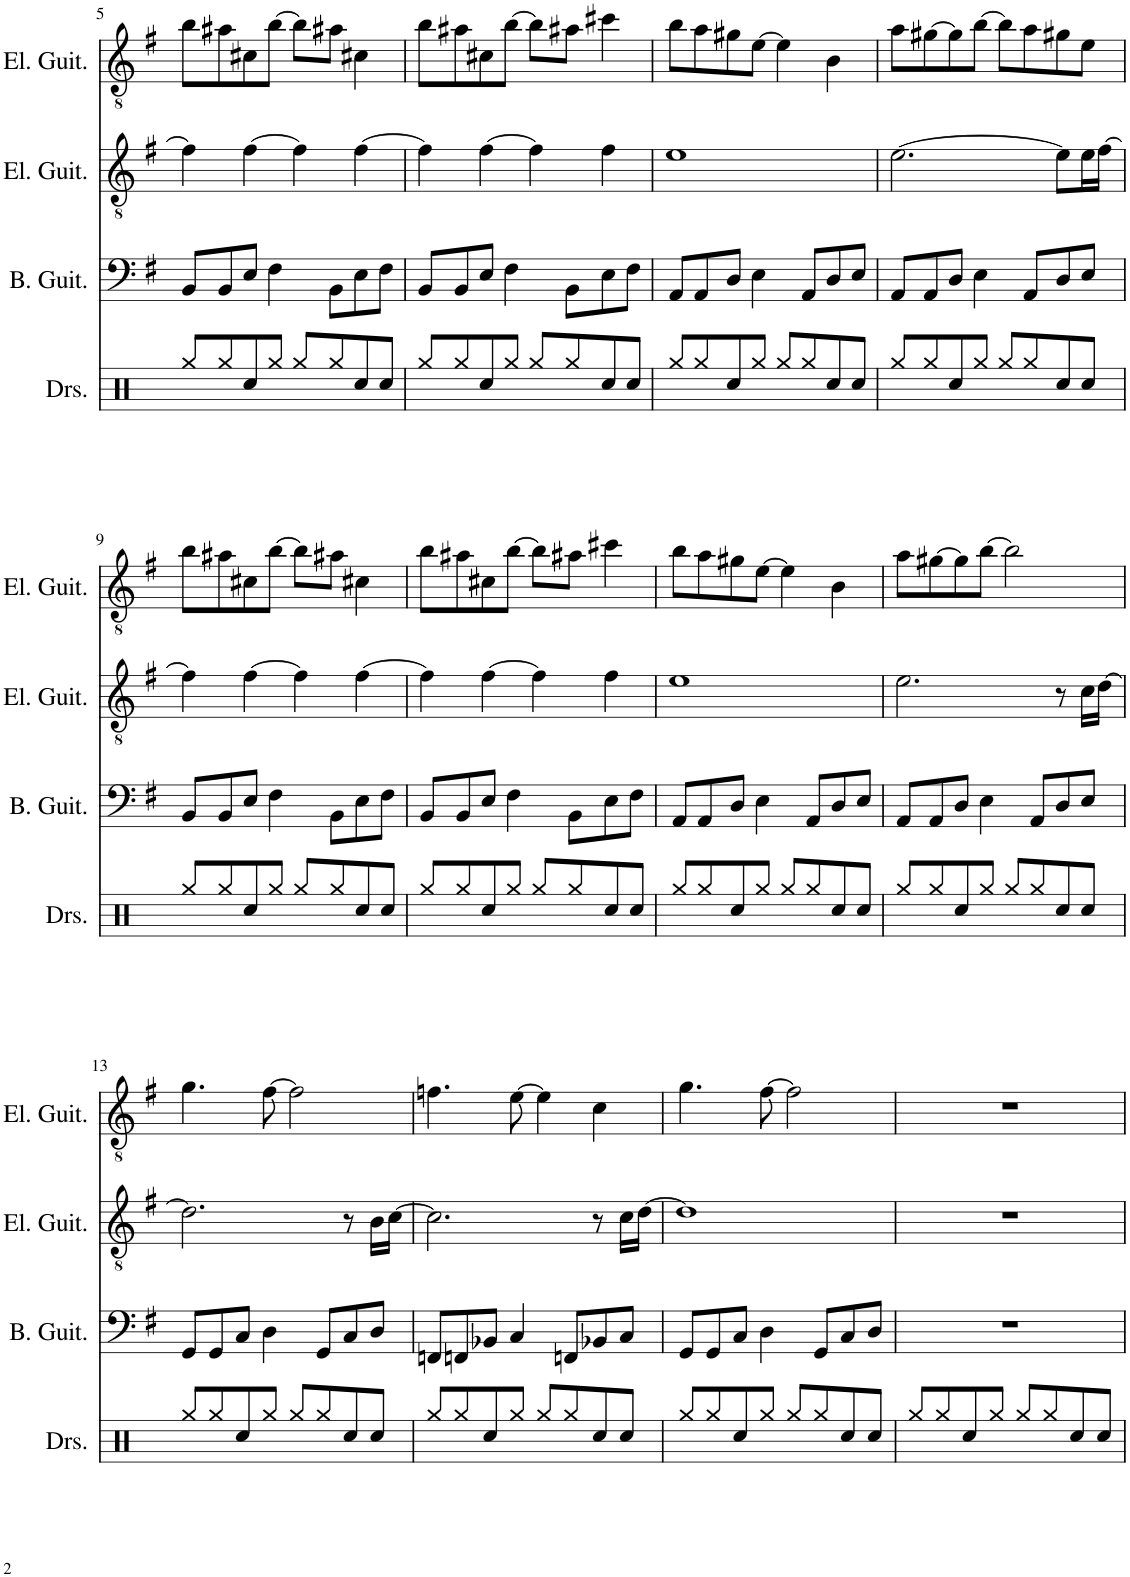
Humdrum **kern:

**kern	**kern	**kern	**kern
*part4	*part3	*part2	*part1
*staff4	*staff3	*staff2	*staff1
*I"Drumset	*I"Bass Guitar	*I"Electric Guitar	*I"Electric Guitar
*I'Drs.	*I'B. Guit.	*I'El. Guit.	*I'El. Guit.
!!LO:PB:g=z
*clefX	*clefF4	*clefGv2	*clefGv2
*	*Trd7c12	*	*
*k[]	*k[f#]	*k[f#]	*k[f#]
*M4/4	*M4/4	*M4/4	*M4/4
=5	=5	=5	=5
8Rgg/L	8BB/L	4f#\]	8b\L
8Rgg/	8BB/	.	8a#X\
8Rcc/	8E/J	[4f#\	8c#X\
8Rgg/J	4F#\	.	[8b\J
8Rgg/L	.	4f#\]	8b\L]
8Rgg/	8BB\L	.	8a#X\J
8Rcc/	8E\	[4f#\	4c#X\
8Rcc/J	8F#\J	.	.
=6	=6	=6	=6
8Rgg/L	8BB/L	4f#\]	8b\L
8Rgg/	8BB/	.	8a#X\
8Rcc/	8E/J	[4f#\	8c#X\
8Rgg/J	4F#\	.	[8b\J
8Rgg/L	.	4f#\]	8b\L]
8Rgg/	8BB\L	.	8a#X\J
8Rcc/	8E\	4f#\	4cc#X\
8Rcc/J	8F#\J	.	.
=7	=7	=7	=7
8Rgg/L	8AA/L	1e	8b\L
8Rgg/	8AA/	.	8a\
8Rcc/	8D/J	.	8g#X\
8Rgg/J	4E\	.	[8e\J
8Rgg/L	.	.	4e\]
8Rgg/	8AA/L	.	.
8Rcc/	8D/	.	4B\
8Rcc/J	8E/J	.	.
=8	=8	=8	=8
8Rgg/L	8AA/L	[2.e\	8a\L
8Rgg/	8AA/	.	[8g#X\
8Rcc/	8D/J	.	8g#\]
8Rgg/J	4E\	.	[8b\J
8Rgg/L	.	.	8b\L]
8Rgg/	8AA/L	.	8a\
8Rcc/	8D/	8e\L]	8g#X\
8Rcc/J	8E/J	16e\L	8e\J
.	.	[16f#\JJ	.
!!LO:LB:g=z
=9	=9	=9	=9
8Rgg/L	8BB/L	4f#\]	8b\L
8Rgg/	8BB/	.	8a#X\
8Rcc/	8E/J	[4f#\	8c#X\
8Rgg/J	4F#\	.	[8b\J
8Rgg/L	.	4f#\]	8b\L]
8Rgg/	8BB\L	.	8a#X\J
8Rcc/	8E\	[4f#\	4c#X\
8Rcc/J	8F#\J	.	.
=10	=10	=10	=10
8Rgg/L	8BB/L	4f#\]	8b\L
8Rgg/	8BB/	.	8a#X\
8Rcc/	8E/J	[4f#\	8c#X\
8Rgg/J	4F#\	.	[8b\J
8Rgg/L	.	4f#\]	8b\L]
8Rgg/	8BB\L	.	8a#X\J
8Rcc/	8E\	4f#\	4cc#X\
8Rcc/J	8F#\J	.	.
=11	=11	=11	=11
8Rgg/L	8AA/L	1e	8b\L
8Rgg/	8AA/	.	8a\
8Rcc/	8D/J	.	8g#X\
8Rgg/J	4E\	.	[8e\J
8Rgg/L	.	.	4e\]
8Rgg/	8AA/L	.	.
8Rcc/	8D/	.	4B\
8Rcc/J	8E/J	.	.
=12	=12	=12	=12
8Rgg/L	8AA/L	2.e\	8a\L
8Rgg/	8AA/	.	[8g#X\
8Rcc/	8D/J	.	8g#\]
8Rgg/J	4E\	.	[8b\J
8Rgg/L	.	.	2b\]
8Rgg/	8AA/L	.	.
8Rcc/	8D/	8r	.
8Rcc/J	8E/J	16c\LL	.
.	.	[16d\JJ	.
!!LO:LB:g=z
=13	=13	=13	=13
8Rgg/L	8GG/L	2.d\]	4.g\
8Rgg/	8GG/	.	.
8Rcc/	8C/J	.	.
8Rgg/J	4D\	.	[8f#\
8Rgg/L	.	.	2f#\]
8Rgg/	8GG/L	.	.
8Rcc/	8C/	8r	.
8Rcc/J	8D/J	16B\LL	.
.	.	[16c\JJ	.
=14	=14	=14	=14
8Rgg/L	8FFn/L	2.c\]	4.fn\
8Rgg/	8FFn/	.	.
8Rcc/	8BB-X/J	.	.
8Rgg/J	4C/	.	[8e\
8Rgg/L	.	.	4e\]
8Rgg/	8FFn/L	.	.
8Rcc/	8BB-X/	8r	4c\
8Rcc/J	8C/J	16c\LL	.
.	.	[16d\JJ	.
=15	=15	=15	=15
8Rgg/L	8GG/L	1d]	4.g\
8Rgg/	8GG/	.	.
8Rcc/	8C/J	.	.
8Rgg/J	4D\	.	[8f#\
8Rgg/L	.	.	2f#\]
8Rgg/	8GG/L	.	.
8Rcc/	8C/	.	.
8Rcc/J	8D/J	.	.
=16	=16	=16	=16
8Rgg/L	1r	1r	1r
8Rgg/	.	.	.
8Rcc/	.	.	.
8Rgg/J	.	.	.
8Rgg/L	.	.	.
8Rgg/	.	.	.
8Rcc/	.	.	.
8Rcc/J	.	.	.
=	=	=	=
*-	*-	*-	*-
